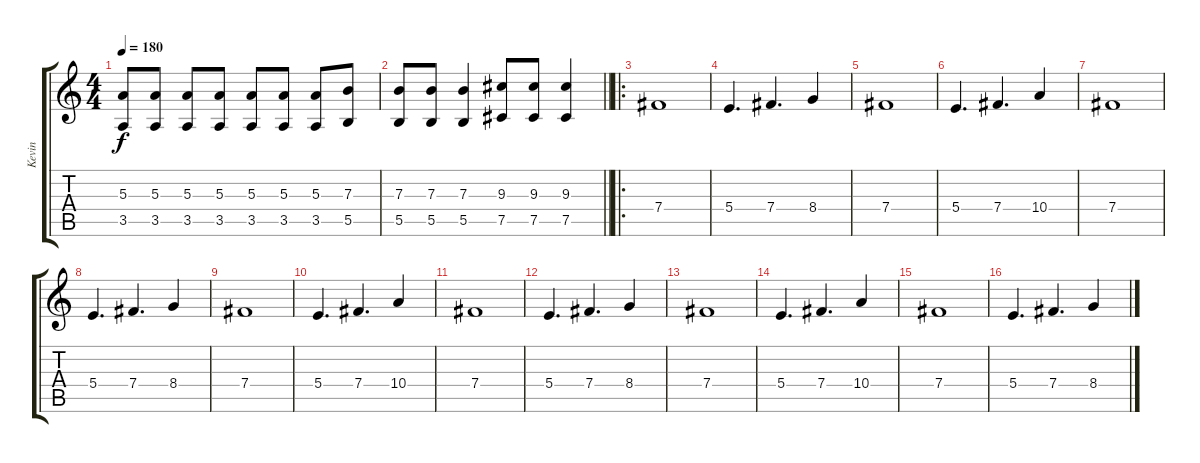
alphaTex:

\track ("Kevin" "Kevin") {instrument distortionguitar}
\staff {score tabs}
\tuning (Db4 Ab3 E3 B2 Gb2 B1) {hide}
\ts (4 4)
\tempo 180
\clef g2
\ks c
(5.3 3.5).8{dy f} (5.3 3.5).8 (5.3 3.5).8 (5.3 3.5).8 (5.3 3.5).8 (5.3 3.5).8 (5.3 3.5).8 (7.3 5.5).8 |
\barLineRight lightlight
(7.3 5.5).8 (7.3 5.5).8 (7.3 5.5).4 (9.3 7.5).8 (9.3 7.5).8 (9.3 7.5).4 |
\ro
7.4.1 |
5.4.4{d} 7.4.4{d} 8.4.4 |
7.4.1 |
5.4.4{d} 7.4.4{d} 10.4.4 |
7.4.1 |
5.4.4{d} 7.4.4{d} 8.4.4 |
7.4.1 |
5.4.4{d} 7.4.4{d} 10.4.4 |
7.4.1 |
5.4.4{d} 7.4.4{d} 8.4.4 |
7.4.1 |
5.4.4{d} 7.4.4{d} 10.4.4 |
7.4.1 |
5.4.4{d} 7.4.4{d} 8.4.4
